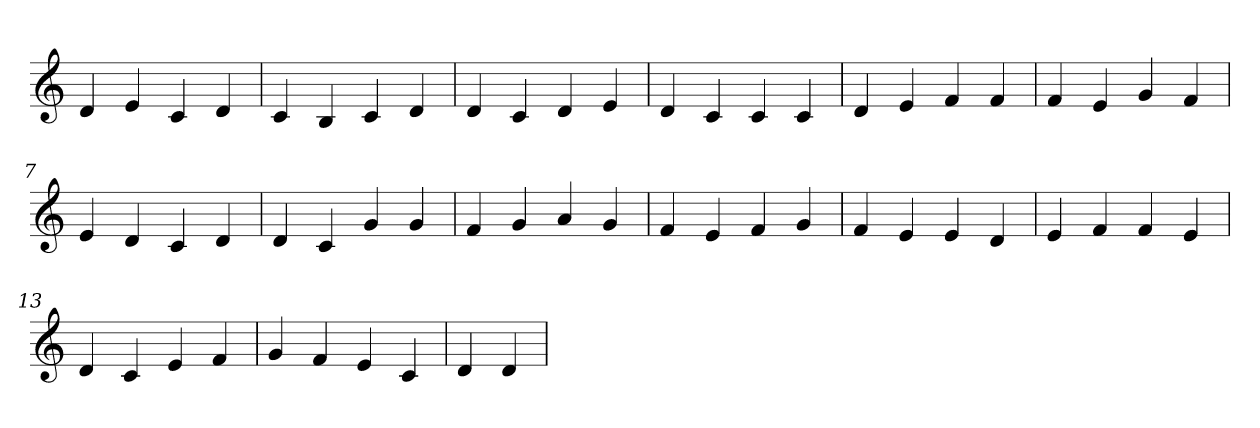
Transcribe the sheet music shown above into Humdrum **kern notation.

**kern
*part1
*staff1
*clefG2
=1
4d
4e
4c
4d
=2
4c
4B
4c
4d
=3
4d
4c
4d
4e
=4
4d
4c
4c
4c
=5
4d
4e
4f
4f
=6
4f
4e
4g
4f
=7
4e
4d
4c
4d
=8
4d
4c
4g
4g
=9
4f
4g
4a
4g
=10
4f
4e
4f
4g
=11
4f
4e
4e
4d
=12
4e
4f
4f
4e
=13
4d
4c
4e
4f
=14
4g
4f
4e
4c
=15
4d
4d
=
*-
